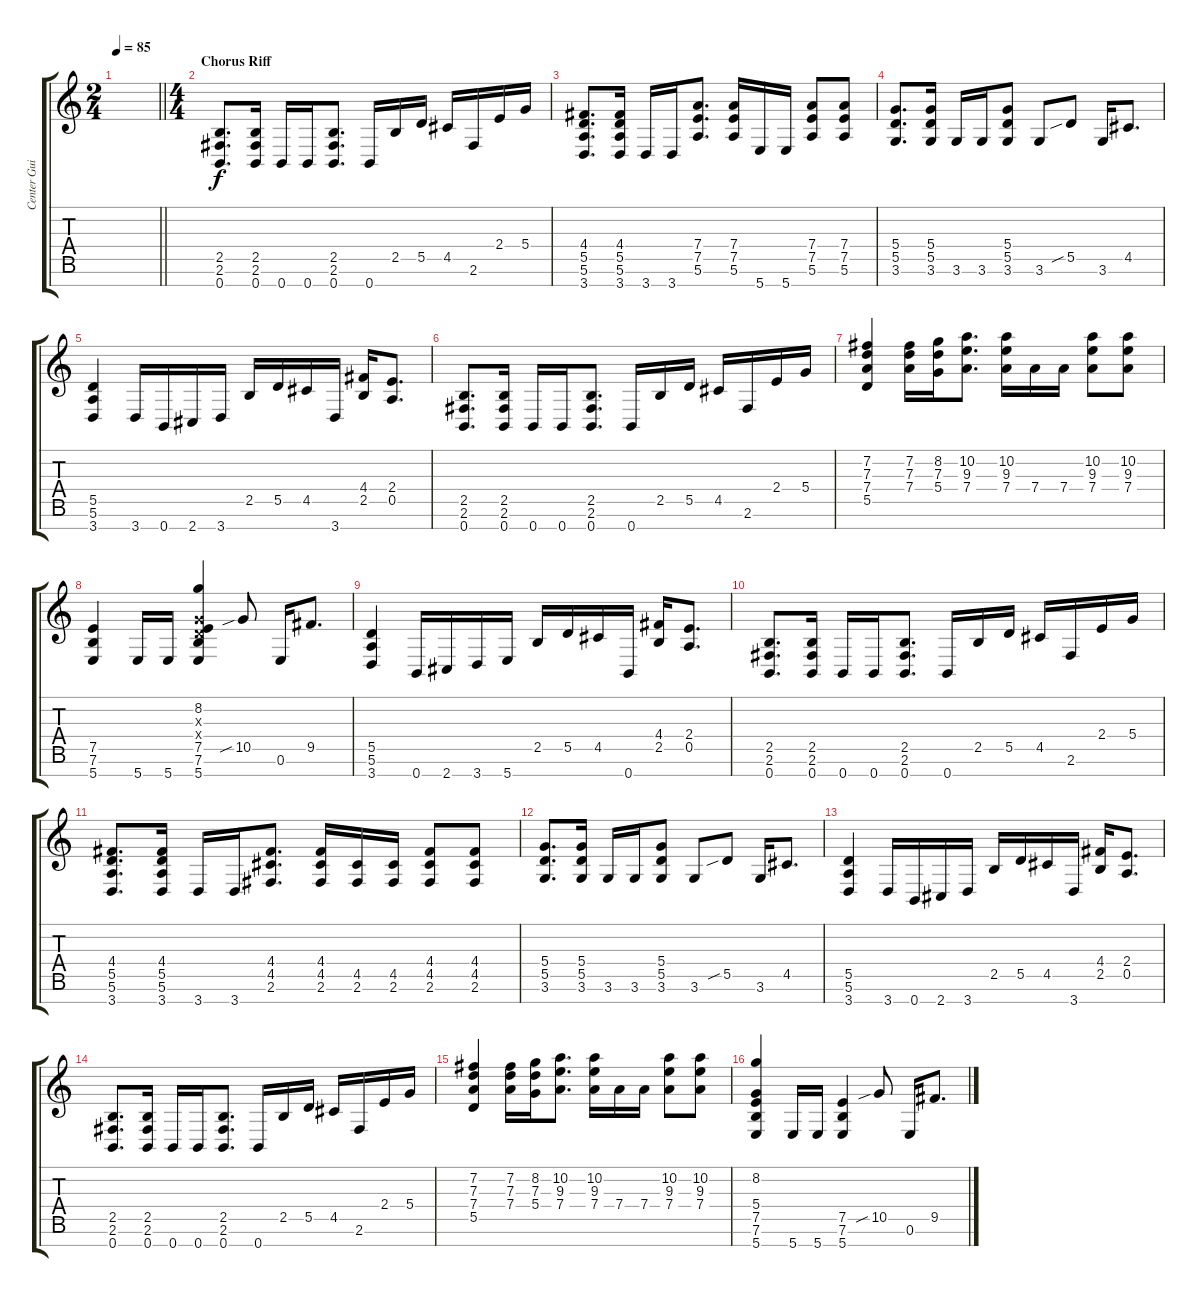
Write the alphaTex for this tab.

\track ("Center Guitar" "Center Gui") {instrument distortionguitar}
\staff {score tabs}
\tuning (E4 B3 G3 D3 A2 E2 B1) {hide}
\ts (2 4)
\tempo 85
\clef g2
\barLineRight lightlight
\ks c
|
\ts (4 4)
\section ("" "Chorus Riff")
(2.5 2.6 0.7).8{d} (2.5 2.6 0.7).16 0.7.16 0.7.16 (2.5 2.6 0.7).8{d} 0.7.16 2.5.16 5.5.16 4.5.16 2.6.16 2.4.16 5.4.16 |
(4.4 5.5 5.6 3.7).8{d} (4.4 5.5 5.6 3.7).16 3.7.16 3.7.16 (7.4 7.5 5.6).8{d} (7.4 7.5 5.6).16 5.7.16 5.7.16 (7.4 7.5 5.6).8 (7.4 7.5 5.6).8 |
(5.4 5.5 3.6).8{d} (5.4 5.5 3.6).16 3.6.16 3.6.16 (5.4 5.5 3.6).8 3.6.8 5.5{sib}.8 3.6.16 4.5.8{d} |
(5.5 5.6 3.7).4 3.7.16 0.7.16 2.7.16 3.7.16 2.5.16 5.5.16 4.5.16 3.7.16 (4.4 2.5).16 (2.4 0.5).8{d} |
(2.5 2.6 0.7).8{d} (2.5 2.6 0.7).16 0.7.16 0.7.16 (2.5 2.6 0.7).8{d} 0.7.16 2.5.16 5.5.16 4.5.16 2.6.16 2.4.16 5.4.16 |
(7.2 7.3 7.4 5.5).4 (7.2 7.3 7.4).16 (8.2 7.3 5.4).16 (10.2 9.3 7.4).8{d} (10.2 9.3 7.4).16 7.4.16 7.4.16 (10.2 9.3 7.4).8 (10.2 9.3 7.4).8 |
(7.5 7.6 5.7).4 5.7.16 5.7.16 (8.2 0.3{x} 0.4{x} 7.5 7.6 5.7).4 10.5{sib}.8 0.6.16 9.5.8{d} |
(5.5 5.6 3.7).4 0.7.16 2.7.16 3.7.16 5.7.16 2.5.16 5.5.16 4.5.16 0.7.16 (4.4 2.5).16 (2.4 0.5).8{d} |
(2.5 2.6 0.7).8{d} (2.5 2.6 0.7).16 0.7.16 0.7.16 (2.5 2.6 0.7).8{d} 0.7.16 2.5.16 5.5.16 4.5.16 2.6.16 2.4.16 5.4.16 |
(4.4 5.5 5.6 3.7).8{d} (4.4 5.5 5.6 3.7).16 3.7.16 3.7.16 (4.4 4.5 2.6).8{d} (4.4 4.5 2.6).16 (4.5 2.6).16 (4.5 2.6).16 (4.4 4.5 2.6).8 (4.4 4.5 2.6).8 |
(5.4 5.5 3.6).8{d} (5.4 5.5 3.6).16 3.6.16 3.6.16 (5.4 5.5 3.6).8 3.6.8 5.5{sib}.8 3.6.16 4.5.8{d} |
(5.5 5.6 3.7).4 3.7.16 0.7.16 2.7.16 3.7.16 2.5.16 5.5.16 4.5.16 3.7.16 (4.4 2.5).16 (2.4 0.5).8{d} |
(2.5 2.6 0.7).8{d} (2.5 2.6 0.7).16 0.7.16 0.7.16 (2.5 2.6 0.7).8{d} 0.7.16 2.5.16 5.5.16 4.5.16 2.6.16 2.4.16 5.4.16 |
(7.2 7.3 7.4 5.5).4 (7.2 7.3 7.4).16 (8.2 7.3 5.4).16 (10.2 9.3 7.4).8{d} (10.2 9.3 7.4).16 7.4.16 7.4.16 (10.2 9.3 7.4).8 (10.2 9.3 7.4).8 |
(8.2 5.4 7.5 7.6 5.7).4 5.7.16 5.7.16 (7.5 7.6 5.7).4 10.5{sib}.8 0.6.16 9.5.8{d}
